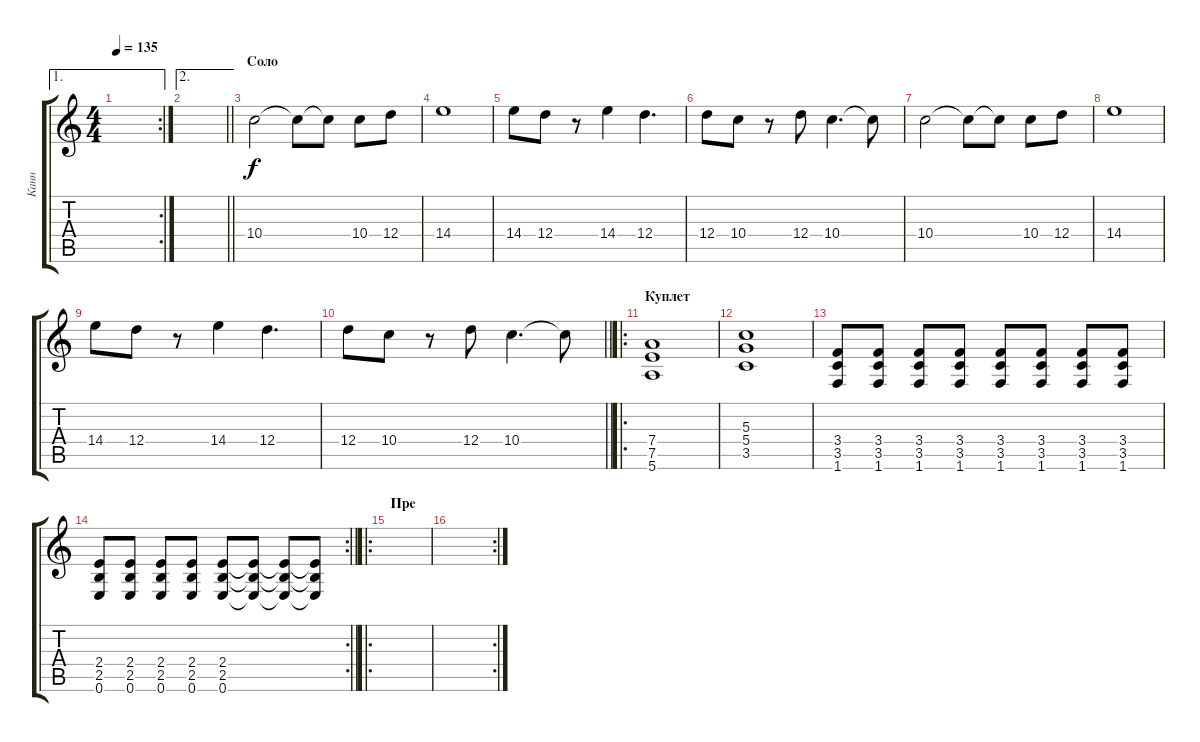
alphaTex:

\track ("Канн" "Канн") {instrument distortionguitar}
\staff {score tabs}
\tuning (E4 B3 G3 D3 A2 E2) {hide}
\ae 1
\rc 2
\ts (4 4)
\tempo 135
\clef g2
\ks c
|
\ae 2
\barLineRight lightlight
|
\section ("" "Соло")
10.4.2 10.4{t}.8 10.4{t}.8 10.4.8 12.4.8 |
14.4.1 |
14.4.8 12.4.8 r.8 14.4.4 12.4.4{d} |
12.4.8 10.4.8 r.8 12.4.8 10.4.4{d} 10.4{t}.8 |
10.4.2 10.4{t}.8 10.4{t}.8 10.4.8 12.4.8 |
14.4.1 |
14.4.8 12.4.8 r.8 14.4.4 12.4.4{d} |
\barLineRight lightlight
12.4.8 10.4.8 r.8 12.4.8 10.4.4{d} 10.4{t}.8 |
\ro
\section ("" "Куплет")
(7.4 7.5 5.6).1 |
(5.3 5.4 3.5).1 |
(3.4 3.5 1.6).8 (3.4 3.5 1.6).8 (3.4 3.5 1.6).8 (3.4 3.5 1.6).8 (3.4 3.5 1.6).8 (3.4 3.5 1.6).8 (3.4 3.5 1.6).8 (3.4 3.5 1.6).8 |
\rc 2
\barLineRight lightlight
(2.4 2.5 0.6).8 (2.4 2.5 0.6).8 (2.4 2.5 0.6).8 (2.4 2.5 0.6).8 (2.4 2.5 0.6).8 (2.4{t} 2.5{t} 0.6{t}).8 (2.4{t} 2.5{t} 0.6{t}).8 (2.4{t} 2.5{t} 0.6{t}).8 |
\ro
\section ("" "Пре")
|
\rc 2
